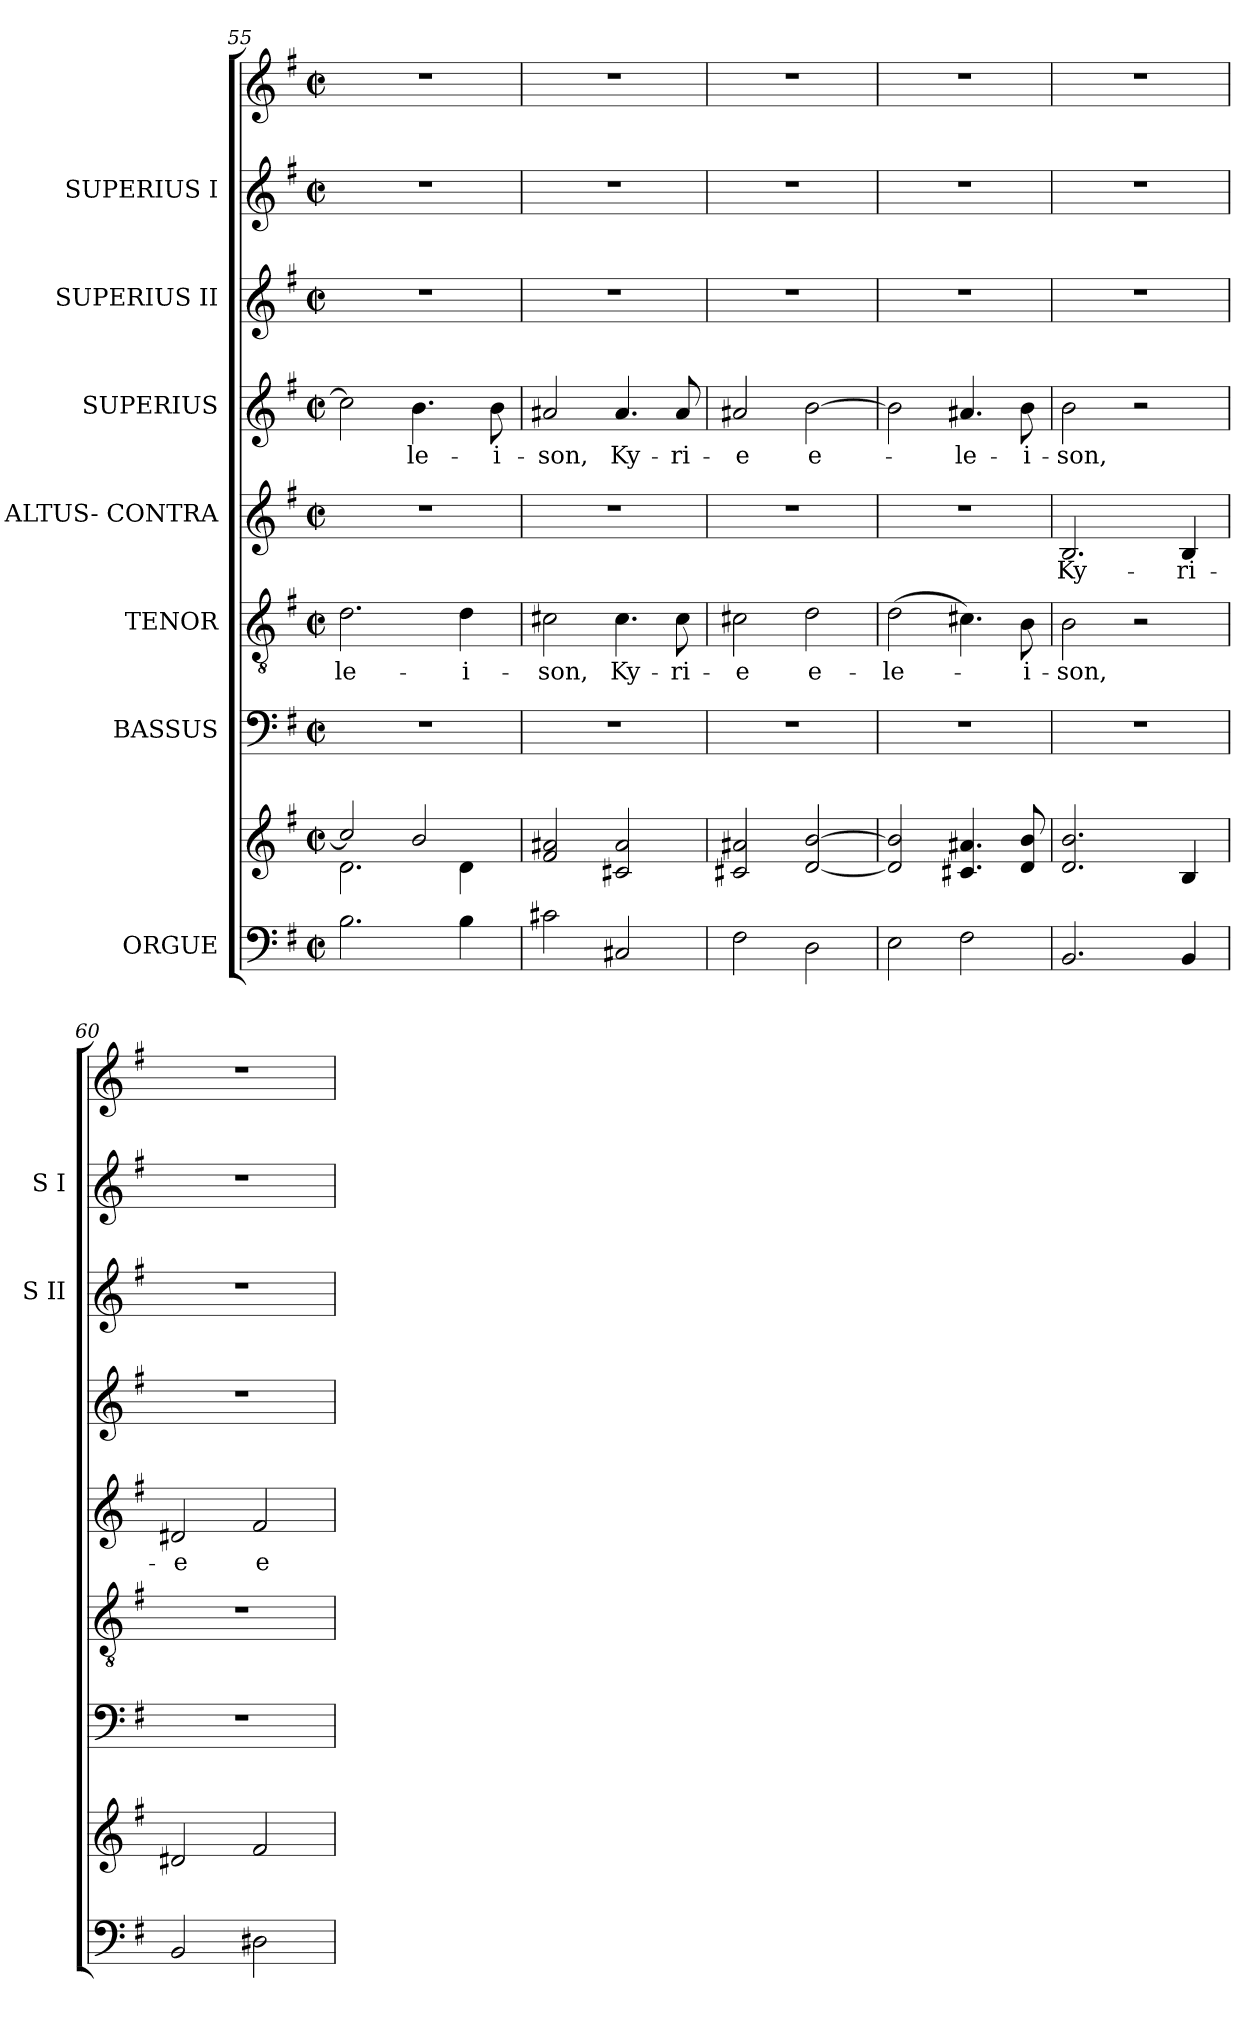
**kern	**kern	**kern	**kern	**text	**kern	**text	**kern	**text	**kern	**kern	**kern
*part8	*part8	*part7	*part6	*part6	*part5	*part5	*part4	*part4	*part3	*part2	*part1
*staff9	*staff8	*staff7	*staff6	*staff6	*staff5	*staff5	*staff4	*staff4	*staff3	*staff2	*staff1
*I"ORGUE	*	*I"BASSUS	*I"TENOR	*	*I"ALTUS- CONTRA	*	*I"SUPERIUS	*	*I"SUPERIUS II	*I"SUPERIUS I	*
*	*	*	*	*	*	*	*	*	*I'S II	*I'S I	*
*clefF4	*clefG2	*clefF4	*clefGv2	*	*clefG2	*	*clefG2	*	*clefG2	*clefG2	*clefG2
*k[f#]	*k[f#]	*k[f#]	*k[f#]	*	*k[f#]	*	*k[f#]	*	*k[f#]	*k[f#]	*k[f#]
*e:	*e:	*e:	*e:	*	*e:	*	*e:	*	*e:	*e:	*e:
*M2/2	*M2/2	*M2/2	*M2/2	*	*M2/2	*	*M2/2	*	*M2/2	*M2/2	*M2/2
*met(c|)	*met(c|)	*met(c|)	*met(c|)	*	*met(c|)	*	*met(c|)	*	*met(c|)	*met(c|)	*met(c|)
=55	=55	=55	=55	=55	=55	=55	=55	=55	=55	=55	=55
*	*^	*	*	*	*	*	*	*	*	*	*
!	!	!	!	!	!LO:LY:b	!	!	!	!	!	!	!
2.B\	2cc#/]	2.d\	1r	2.d\	-le-	1r	.	2cc#\]	.	1r	1r	1r
!	!	!	!	!	!	!	!	!	!LO:LY:b	!	!	!
.	2b/	.	.	.	.	.	.	4.b\	-le-	.	.	.
!	!	!	!	!	!LO:LY:b	!	!	!	!	!	!	!
4B\	.	4d\	.	4d\	-i-	.	.	.	.	.	.	.
!	!	!	!	!	!	!	!	!	!LO:LY:b	!	!	!
.	.	.	.	.	.	.	.	8b\	-i-	.	.	.
*	*v	*v	*	*	*	*	*	*	*	*	*	*
!!LO:LB:g=z
=56	=56	=56	=56	=56	=56	=56	=56	=56	=56	=56	=56
!	!	!	!	!LO:LY:b	!	!	!	!LO:LY:b	!	!	!
2c#X\	2f#/ 2a#X/	1r	2c#X\	-son,	1r	.	2a#X/	-son,	1r	1r	1r
!	!	!	!	!LO:LY:b	!	!	!	!LO:LY:b	!	!	!
2C#X/	2c#X/ 2a#/	.	4.c#\	Ky-	.	.	4.a#/	Ky-	.	.	.
!	!	!	!	!LO:LY:b	!	!	!	!LO:LY:b	!	!	!
.	.	.	8c#\	-ri-	.	.	8a#/	-ri-	.	.	.
=57	=57	=57	=57	=57	=57	=57	=57	=57	=57	=57	=57
!	!	!	!	!LO:LY:b	!	!	!	!LO:LY:b	!	!	!
2F#\	2c#X/ 2a#X/	1r	2c#X\	-e	1r	.	2a#X/	-e	1r	1r	1r
!	!	!	!	!LO:LY:b	!	!	!	!LO:LY:b	!	!	!
2D\	[<2d/ [2b/	.	2d\	e-	.	.	[2b\	e-	.	.	.
=58	=58	=58	=58	=58	=58	=58	=58	=58	=58	=58	=58
!	!	!	!	!LO:LY:b	!	!	!	!	!	!	!
2E\	2d/] 2b/]	1r	(>2d\	-le-	1r	.	2b\]	.	1r	1r	1r
!	!	!	!	!	!	!	!	!LO:LY:b	!	!	!
2F#\	4.c#X/ 4.a#X/	.	4.c#X\)	.	.	.	4.a#X/	-le-	.	.	.
!	!	!	!	!LO:LY:b	!	!	!	!LO:LY:b	!	!	!
.	8d/ 8b/	.	8B\	-i-	.	.	8b\	-i-	.	.	.
=59	=59	=59	=59	=59	=59	=59	=59	=59	=59	=59	=59
!	!	!	!	!LO:LY:b	!	!LO:LY:b	!	!LO:LY:b	!	!	!
2.BB/	2.d/ 2.b/	1r	2B\	-son,	2.B/	Ky-	2b\	-son,	1r	1r	1r
.	.	.	2r	.	.	.	2r	.	.	.	.
!	!	!	!	!	!	!LO:LY:b	!	!	!	!	!
4BB/	4B/	.	.	.	4B/	-ri-	.	.	.	.	.
=60	=60	=60	=60	=60	=60	=60	=60	=60	=60	=60	=60
!	!	!	!	!	!	!LO:LY:b	!	!	!	!	!
2BB/	2d#X/	1r	1r	.	2d#X/	-e	1r	.	1r	1r	1r
!	!	!	!	!	!	!LO:LY:b	!	!	!	!	!
2D#X\	2f#/	.	.	.	2f#/	e-	.	.	.	.	.
=	=	=	=	=	=	=	=	=	=	=	=
*-	*-	*-	*-	*-	*-	*-	*-	*-	*-	*-	*-
